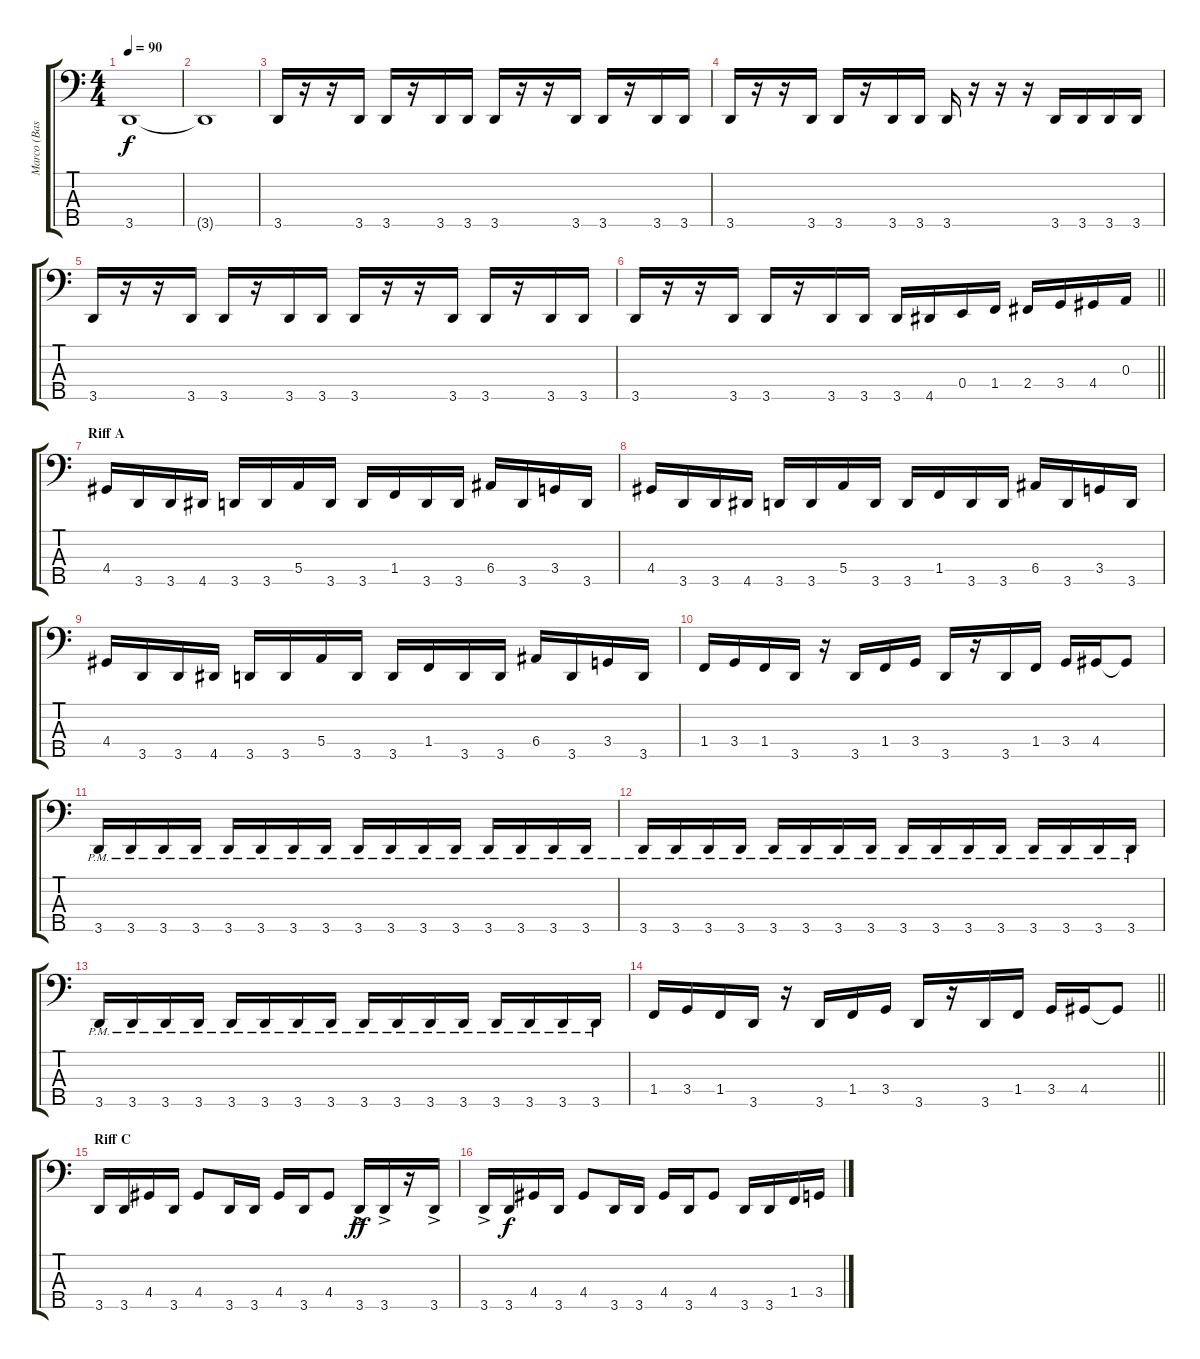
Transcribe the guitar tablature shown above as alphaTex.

\track ("Marco (Bass - BEADG)" "Marco (Bas") {instrument electricbasspick}
\staff {score tabs}
\tuning (G2 D2 A1 E1 B0) {hide}
\ts (4 4)
\tempo 90
\clef f4
\ks c
3.5{t}.1{dy f} |
3.5{t}.1 |
3.5.16{volume 12} r.16 r.16 3.5.16 3.5.16 r.16 3.5.16 3.5.16 3.5.16 r.16 r.16 3.5.16 3.5.16 r.16 3.5.16 3.5.16 |
3.5.16 r.16 r.16 3.5.16 3.5.16 r.16 3.5.16 3.5.16 3.5.16 r.16 r.16 r.16 3.5.16 3.5.16 3.5.16 3.5.16 |
3.5.16 r.16 r.16 3.5.16 3.5.16 r.16 3.5.16 3.5.16 3.5.16 r.16 r.16 3.5.16 3.5.16 r.16 3.5.16 3.5.16 |
\barLineRight lightlight
3.5.16{volume 14} r.16 r.16 3.5.16 3.5.16 r.16 3.5.16 3.5.16 3.5.16 4.5.16 0.4.16 1.4.16 2.4.16 3.4.16 4.4.16 0.3.16 |
\section ("" "Riff A")
4.4.16 3.5.16 3.5.16 4.5.16 3.5.16 3.5.16 5.4.16 3.5.16 3.5.16 1.4.16 3.5.16 3.5.16 6.4.16 3.5.16 3.4.16 3.5.16 |
4.4.16 3.5.16 3.5.16 4.5.16 3.5.16 3.5.16 5.4.16 3.5.16 3.5.16 1.4.16 3.5.16 3.5.16 6.4.16 3.5.16 3.4.16 3.5.16 |
4.4.16 3.5.16 3.5.16 4.5.16 3.5.16 3.5.16 5.4.16 3.5.16 3.5.16 1.4.16 3.5.16 3.5.16 6.4.16 3.5.16 3.4.16 3.5.16 |
1.4.16 3.4.16 1.4.16 3.5.16 r.16 3.5.16 1.4.16 3.4.16 3.5.16 r.16 3.5.16 1.4.16 3.4.16 4.4.16 4.4{t}.8 |
3.5{pm}.16 3.5{pm}.16 3.5{pm}.16 3.5{pm}.16 3.5{pm}.16 3.5{pm}.16 3.5{pm}.16 3.5{pm}.16 3.5{pm}.16 3.5{pm}.16 3.5{pm}.16 3.5{pm}.16 3.5{pm}.16 3.5{pm}.16 3.5{pm}.16 3.5{pm}.16 |
3.5{pm}.16 3.5{pm}.16 3.5{pm}.16 3.5{pm}.16 3.5{pm}.16 3.5{pm}.16 3.5{pm}.16 3.5{pm}.16 3.5{pm}.16 3.5{pm}.16 3.5{pm}.16 3.5{pm}.16 3.5{pm}.16 3.5{pm}.16 3.5{pm}.16 3.5{pm}.16 |
3.5{pm}.16 3.5{pm}.16 3.5{pm}.16 3.5{pm}.16 3.5{pm}.16 3.5{pm}.16 3.5{pm}.16 3.5{pm}.16 3.5{pm}.16 3.5{pm}.16 3.5{pm}.16 3.5{pm}.16 3.5{pm}.16 3.5{pm}.16 3.5{pm}.16 3.5{pm}.16 |
\barLineRight lightlight
1.4.16 3.4.16 1.4.16 3.5.16 r.16 3.5.16 1.4.16 3.4.16 3.5.16 r.16 3.5.16 1.4.16 3.4.16 4.4.16 4.4{t}.8 |
\section ("" "Riff C")
3.5.16 3.5.16 4.4.16 3.5.16 4.4.8 3.5.16 3.5.16 4.4.16 3.5.16 4.4.8 3.5{ac}.16{dy ff} 3.5{ac}.16 r.16 3.5{ac}.16 |
3.5{ac}.16 3.5.16{dy f} 4.4.16 3.5.16 4.4.8 3.5.16 3.5.16 4.4.16 3.5.16 4.4.8 3.5.16 3.5.16 1.4.16 3.4.16
